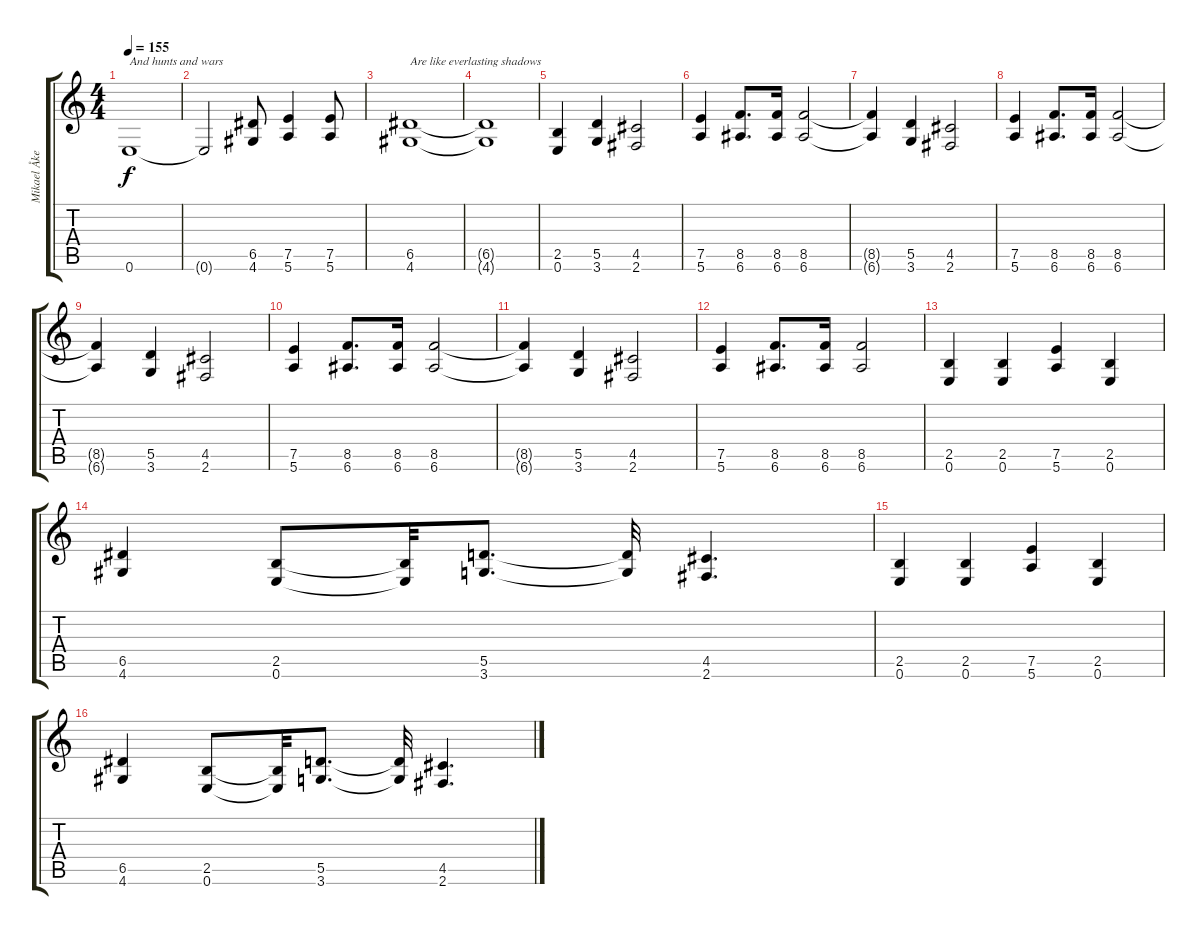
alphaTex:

\track ("Mikael Åkerfeldt" "Mikael Åke") {instrument distortionguitar}
\staff {score tabs}
\tuning (E4 B3 G3 D3 A2 E2) {hide}
\ts (4 4)
\tempo 155
\clef g2
\ks c
0.6.1{txt "And hunts and wars" dy f} |
0.6{t}.2 (6.5 4.6).8 (7.5 5.6).4 (7.5 5.6).8 |
(6.5 4.6).1{txt "Are like everlasting shadows"} |
(6.5{t} 4.6{t}).1 |
(2.5 0.6).4 (5.5 3.6).4 (4.5 2.6).2 |
(7.5 5.6).4 (8.5 6.6).8{d} (8.5 6.6).16 (8.5 6.6).2 |
(8.5{t} 6.6{t}).4 (5.5 3.6).4 (4.5 2.6).2 |
(7.5 5.6).4 (8.5 6.6).8{d} (8.5 6.6).16 (8.5 6.6).2 |
(8.5{t} 6.6{t}).4 (5.5 3.6).4 (4.5 2.6).2 |
(7.5 5.6).4 (8.5 6.6).8{d} (8.5 6.6).16 (8.5 6.6).2 |
(8.5{t} 6.6{t}).4 (5.5 3.6).4 (4.5 2.6).2 |
(7.5 5.6).4 (8.5 6.6).8{d} (8.5 6.6).16 (8.5 6.6).2 |
(2.5 0.6).4 (2.5 0.6).4 (7.5 5.6).4 (2.5 0.6).4 |
(6.5 4.6).4 (2.5 0.6).8 (2.5{t} 0.6{t}).32 (5.5 3.6).8{d} (5.5{t} 3.6{t}).32 (4.5 2.6).4{d} |
(2.5 0.6).4 (2.5 0.6).4 (7.5 5.6).4 (2.5 0.6).4 |
(6.5 4.6).4 (2.5 0.6).8 (2.5{t} 0.6{t}).32 (5.5 3.6).8{d} (5.5{t} 3.6{t}).32 (4.5 2.6).4{d}
